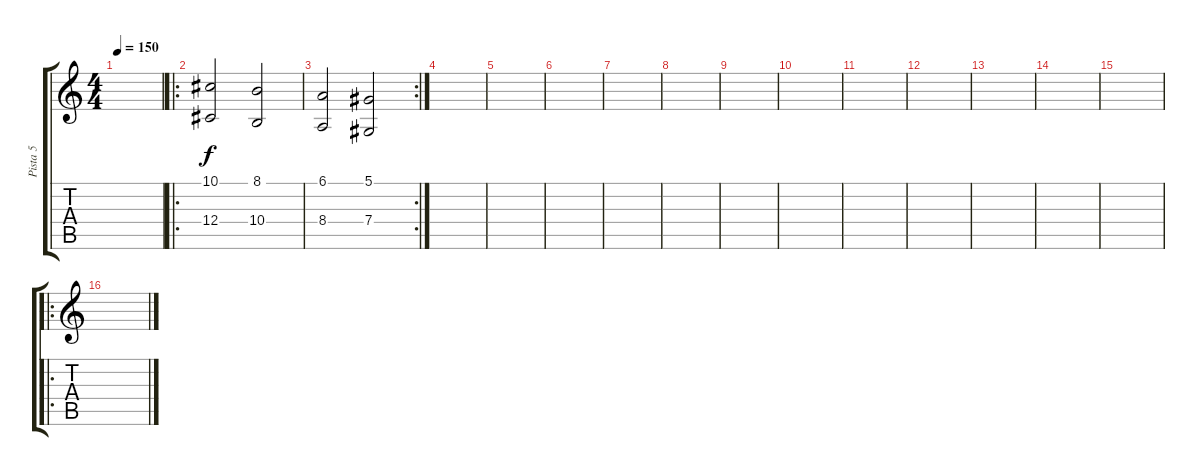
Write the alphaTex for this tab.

\track ("Pista 5" "Pista 5") {instrument stringensemble1}
\staff {score tabs}
\tuning (Eb4 Bb3 Gb3 Db3 Ab2 Eb2) {hide}
\ts (4 4)
\tempo 150
\clef g2
\ks c
|
\ro
(10.1 12.4).2 (8.1 10.4).2 |
\rc 2
(6.1 8.4).2 (5.1 7.4).2 |
|
|
|
|
|
|
|
|
|
|
|
|
\ro
